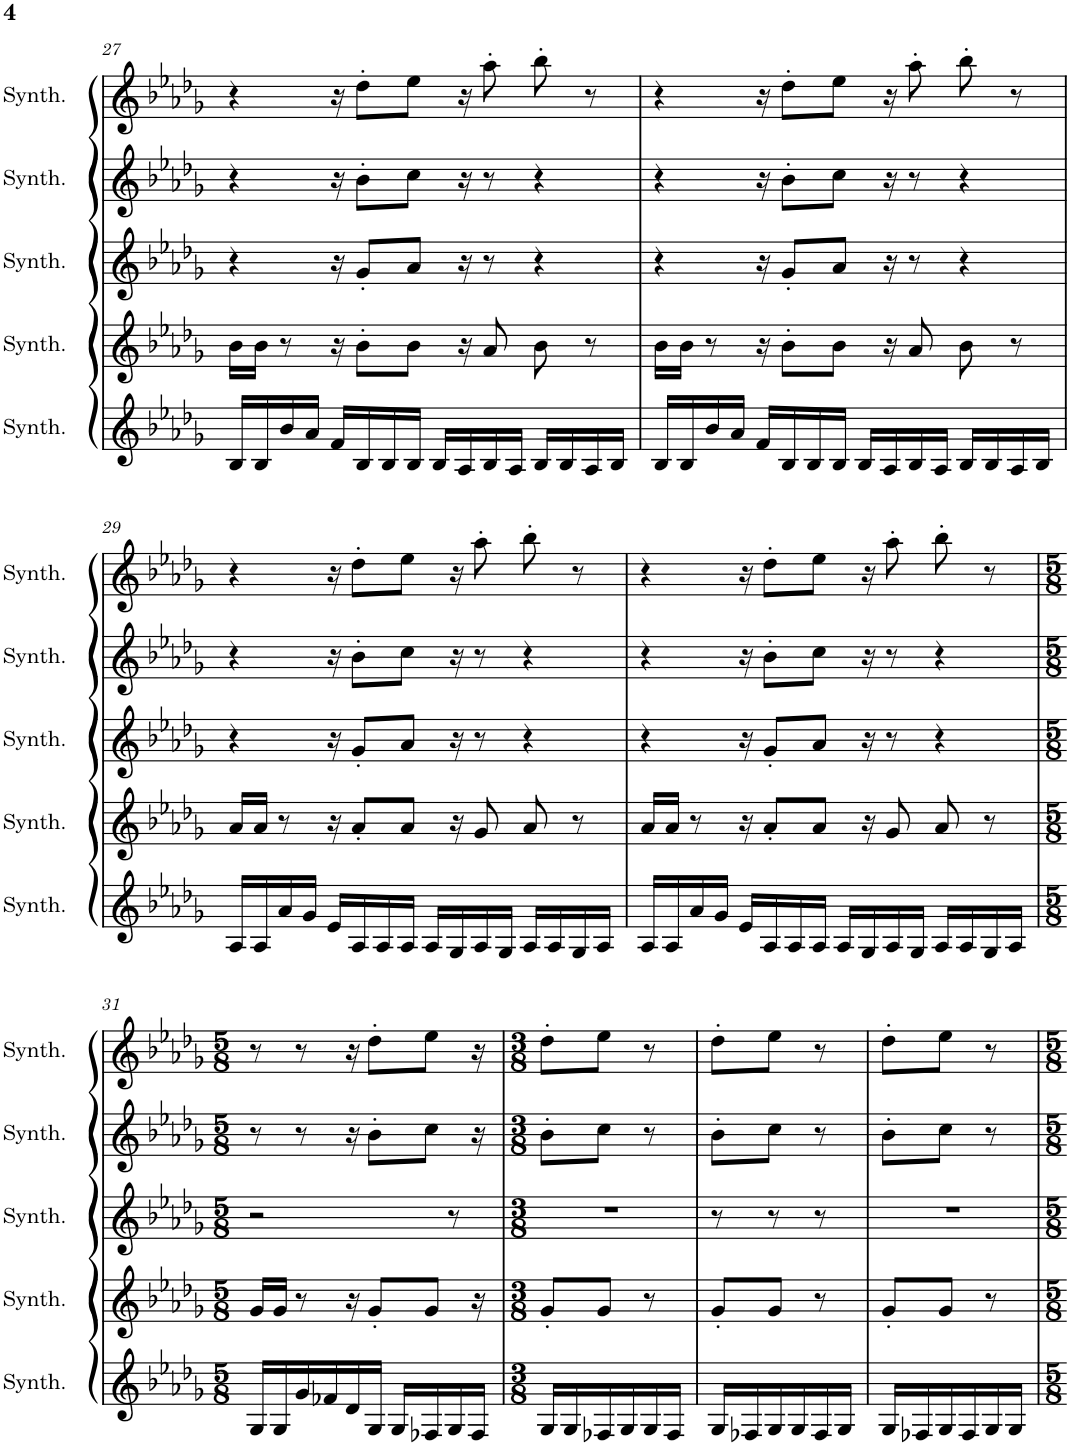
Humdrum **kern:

**kern	**kern	**kern	**kern	**kern
*part5	*part4	*part3	*part2	*part1
*staff5	*staff4	*staff3	*staff2	*staff1
*I"Square Synthesizer	*I"Square Synthesizer	*I"Square Synthesizer	*I"Square Synthesizer	*I"Square Synthesizer
*I'Synth.	*I'Synth.	*I'Synth.	*I'Synth.	*I'Synth.
!!LO:PB:g=z
*clefG2	*clefG2	*clefG2	*clefG2	*clefG2
*k[b-e-a-d-g-]	*k[b-e-a-d-g-]	*k[b-e-a-d-g-]	*k[b-e-a-d-g-]	*k[b-e-a-d-g-]
*M4/4	*M4/4	*M4/4	*M4/4	*M4/4
=27	=27	=27	=27	=27
16B-/LL	16b-\LL	4r	4r	4r
16B-/	16b-\JJ	.	.	.
16b-/	8r	.	.	.
16a-/JJ	.	.	.	.
16f/LL	16r	16r	16r	16r
16B-/	8b-'\L	8g-'/L	8b-'\L	8dd-'\L
16B-/	.	.	.	.
16B-/JJ	8b-\J	8a-/J	8cc\J	8ee-\J
16B-/LL	.	.	.	.
16A-/	16r	16r	16r	16r
16B-/	8a-/	8r	8r	8aa-'\
16A-/JJ	.	.	.	.
16B-/LL	8b-\	4r	4r	8bb-'\
16B-/	.	.	.	.
16A-/	8r	.	.	8r
16B-/JJ	.	.	.	.
=28	=28	=28	=28	=28
16B-/LL	16b-\LL	4r	4r	4r
16B-/	16b-\JJ	.	.	.
16b-/	8r	.	.	.
16a-/JJ	.	.	.	.
16f/LL	16r	16r	16r	16r
16B-/	8b-'\L	8g-'/L	8b-'\L	8dd-'\L
16B-/	.	.	.	.
16B-/JJ	8b-\J	8a-/J	8cc\J	8ee-\J
16B-/LL	.	.	.	.
16A-/	16r	16r	16r	16r
16B-/	8a-/	8r	8r	8aa-'\
16A-/JJ	.	.	.	.
16B-/LL	8b-\	4r	4r	8bb-'\
16B-/	.	.	.	.
16A-/	8r	.	.	8r
16B-/JJ	.	.	.	.
!!LO:LB:g=z
=29	=29	=29	=29	=29
16A-/LL	16a-/LL	4r	4r	4r
16A-/	16a-/JJ	.	.	.
16a-/	8r	.	.	.
16g-/JJ	.	.	.	.
16e-/LL	16r	16r	16r	16r
16A-/	8a-'/L	8g-'/L	8b-'\L	8dd-'\L
16A-/	.	.	.	.
16A-/JJ	8a-/J	8a-/J	8cc\J	8ee-\J
16A-/LL	.	.	.	.
16G-/	16r	16r	16r	16r
16A-/	8g-/	8r	8r	8aa-'\
16G-/JJ	.	.	.	.
16A-/LL	8a-/	4r	4r	8bb-'\
16A-/	.	.	.	.
16G-/	8r	.	.	8r
16A-/JJ	.	.	.	.
=30	=30	=30	=30	=30
16A-/LL	16a-/LL	4r	4r	4r
16A-/	16a-/JJ	.	.	.
16a-/	8r	.	.	.
16g-/JJ	.	.	.	.
16e-/LL	16r	16r	16r	16r
16A-/	8a-'/L	8g-'/L	8b-'\L	8dd-'\L
16A-/	.	.	.	.
16A-/JJ	8a-/J	8a-/J	8cc\J	8ee-\J
16A-/LL	.	.	.	.
16G-/	16r	16r	16r	16r
16A-/	8g-/	8r	8r	8aa-'\
16G-/JJ	.	.	.	.
16A-/LL	8a-/	4r	4r	8bb-'\
16A-/	.	.	.	.
16G-/	8r	.	.	8r
16A-/JJ	.	.	.	.
!!LO:LB:g=z
=31	=31	=31	=31	=31
*M5/8	*M5/8	*M5/8	*M5/8	*M5/8
16G-/LL	16g-/LL	2r	8r	8r
16G-/	16g-/JJ	.	.	.
16g-/	8r	.	8r	8r
16f-X/	.	.	.	.
16d-/	16r	.	16r	16r
16G-/JJ	8g-'/L	.	8b-'\L	8dd-'\L
16G-/LL	.	.	.	.
16F-X/	8g-/J	.	8cc\J	8ee-\J
16G-/	.	8r	.	.
16F-/JJ	16r	.	16r	16r
=32	=32	=32	=32	=32
*M3/8	*M3/8	*M3/8	*M3/8	*M3/8
16G-/LL	8g-'/L	4.r	8b-'\L	8dd-'\L
16G-/	.	.	.	.
16F-X/	8g-/J	.	8cc\J	8ee-\J
16G-/	.	.	.	.
16G-/	8r	.	8r	8r
16F-/JJ	.	.	.	.
=33	=33	=33	=33	=33
16G-/LL	8g-'/L	8r	8b-'\L	8dd-'\L
16F-X/	.	.	.	.
16G-/	8g-/J	8r	8cc\J	8ee-\J
16G-/	.	.	.	.
16F-/	8r	8r	8r	8r
16G-/JJ	.	.	.	.
=34	=34	=34	=34	=34
16G-/LL	8g-'/L	4.r	8b-'\L	8dd-'\L
16F-X/	.	.	.	.
16G-/	8g-/J	.	8cc\J	8ee-\J
16F-/	.	.	.	.
16G-/	8r	.	8r	8r
16G-/JJ	.	.	.	.
=	=	=	=	=
*-	*-	*-	*-	*-
